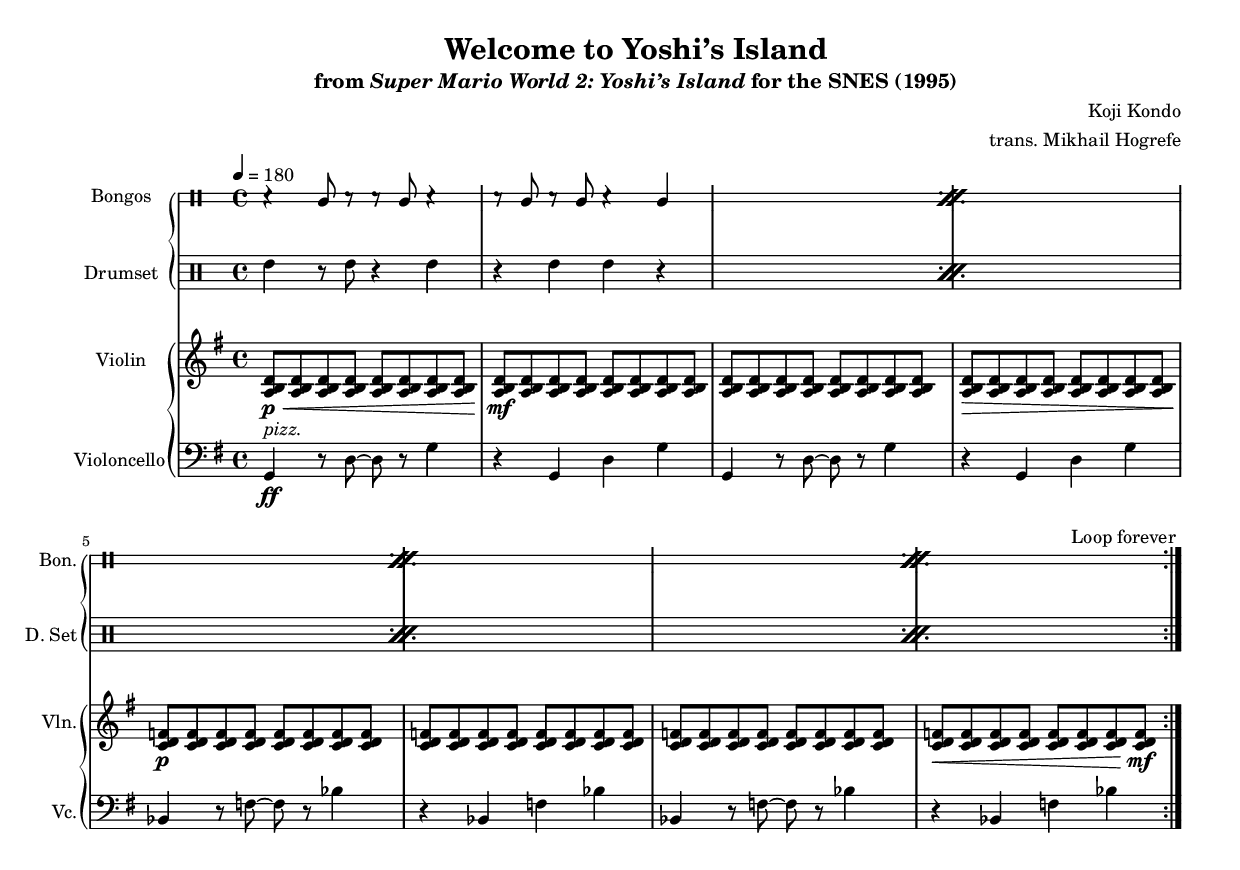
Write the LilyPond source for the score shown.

\version "2.24.3"
#(set-global-staff-size 16)

\paper {
  left-margin = 0.6\in
}

\book {
    \header {
        title = "Welcome to Yoshi’s Island"
        subtitle = \markup { "from" {\italic "Super Mario World 2: Yoshi’s Island"} "for the SNES (1995)" }
        composer = "Koji Kondo"
        arranger = "trans. Mikhail Hogrefe"
    }

    \score {
        {
            <<
                \new GrandStaff <<
                    \new DrumStaff \with{
                        \override StaffSymbol.line-count = #2
                        drumStyleTable = #bongos-style
                    } \drummode { 
                        \set DrumStaff.instrumentName = "Bongos"
                        \set DrumStaff.shortInstrumentName = "Bon."  
\tempo 4=180

                        \repeat volta 2 {
\repeat percent 4 {
r4 bol8 r r bol r4 |
r8 bol r bol r4 bol |
}
                        }
\once \override Score.RehearsalMark.self-alignment-X = #RIGHT
\mark \markup { \fontsize #-2 "Loop forever" }
                    }

                    \new DrumStaff {
                        \drummode {
                            \set Staff.instrumentName="Drumset"
                            \set Staff.shortInstrumentName="D. Set"
\repeat percent 4 {
tommh4 r8 tommh r4 tommh |
r4 tommh4 tommh r |
}
                        }
                    }
                >>

                \new GrandStaff <<
                    \new Staff \relative c' {                 
                        \set Staff.instrumentName = "Violin"
                        \set Staff.shortInstrumentName = "Vln."  
\key g \major
<a b d>8\p\< 8 8 8 8 8 8 8 |
<a b d>8\mf 8 8 8 8 8 8 8 |
<a b d>8 8 8 8 8 8 8 8 |
<a b d>8\> 8 8 8 8 8 8 8 |
<c d f>8\p 8 8 8 8 8 8 8 |
<c d f>8 8 8 8 8 8 8 8 |
<c d f>8 8 8 8 8 8 8 8 |
<c d f>8\< 8 8 8 8 8 8 8\mf |
                    }
    
                    \new Staff \relative c {                 
                        \set Staff.instrumentName = "Violoncello"
                        \set Staff.shortInstrumentName = "Vc."  
\key g \major
\clef bass
g4\ff^\markup{\italic "pizz."} r8 d'8 ~ d r g4 |
r4 g, d' g |
g,4 r8 d'8 ~ d r g4 |
r4 g, d' g |
bes,4 r8 f' ~ f r bes4 |
r4 bes, f' bes |
bes,4 r8 f' ~ f r bes4 |
r4 bes, f' bes |
                    }
                >>
            >>
        }
        \layout {
            \context {
                \Staff
                \RemoveEmptyStaves
            }
            \context {
                \DrumStaff
                \RemoveEmptyStaves
            }
        }
    }
}
